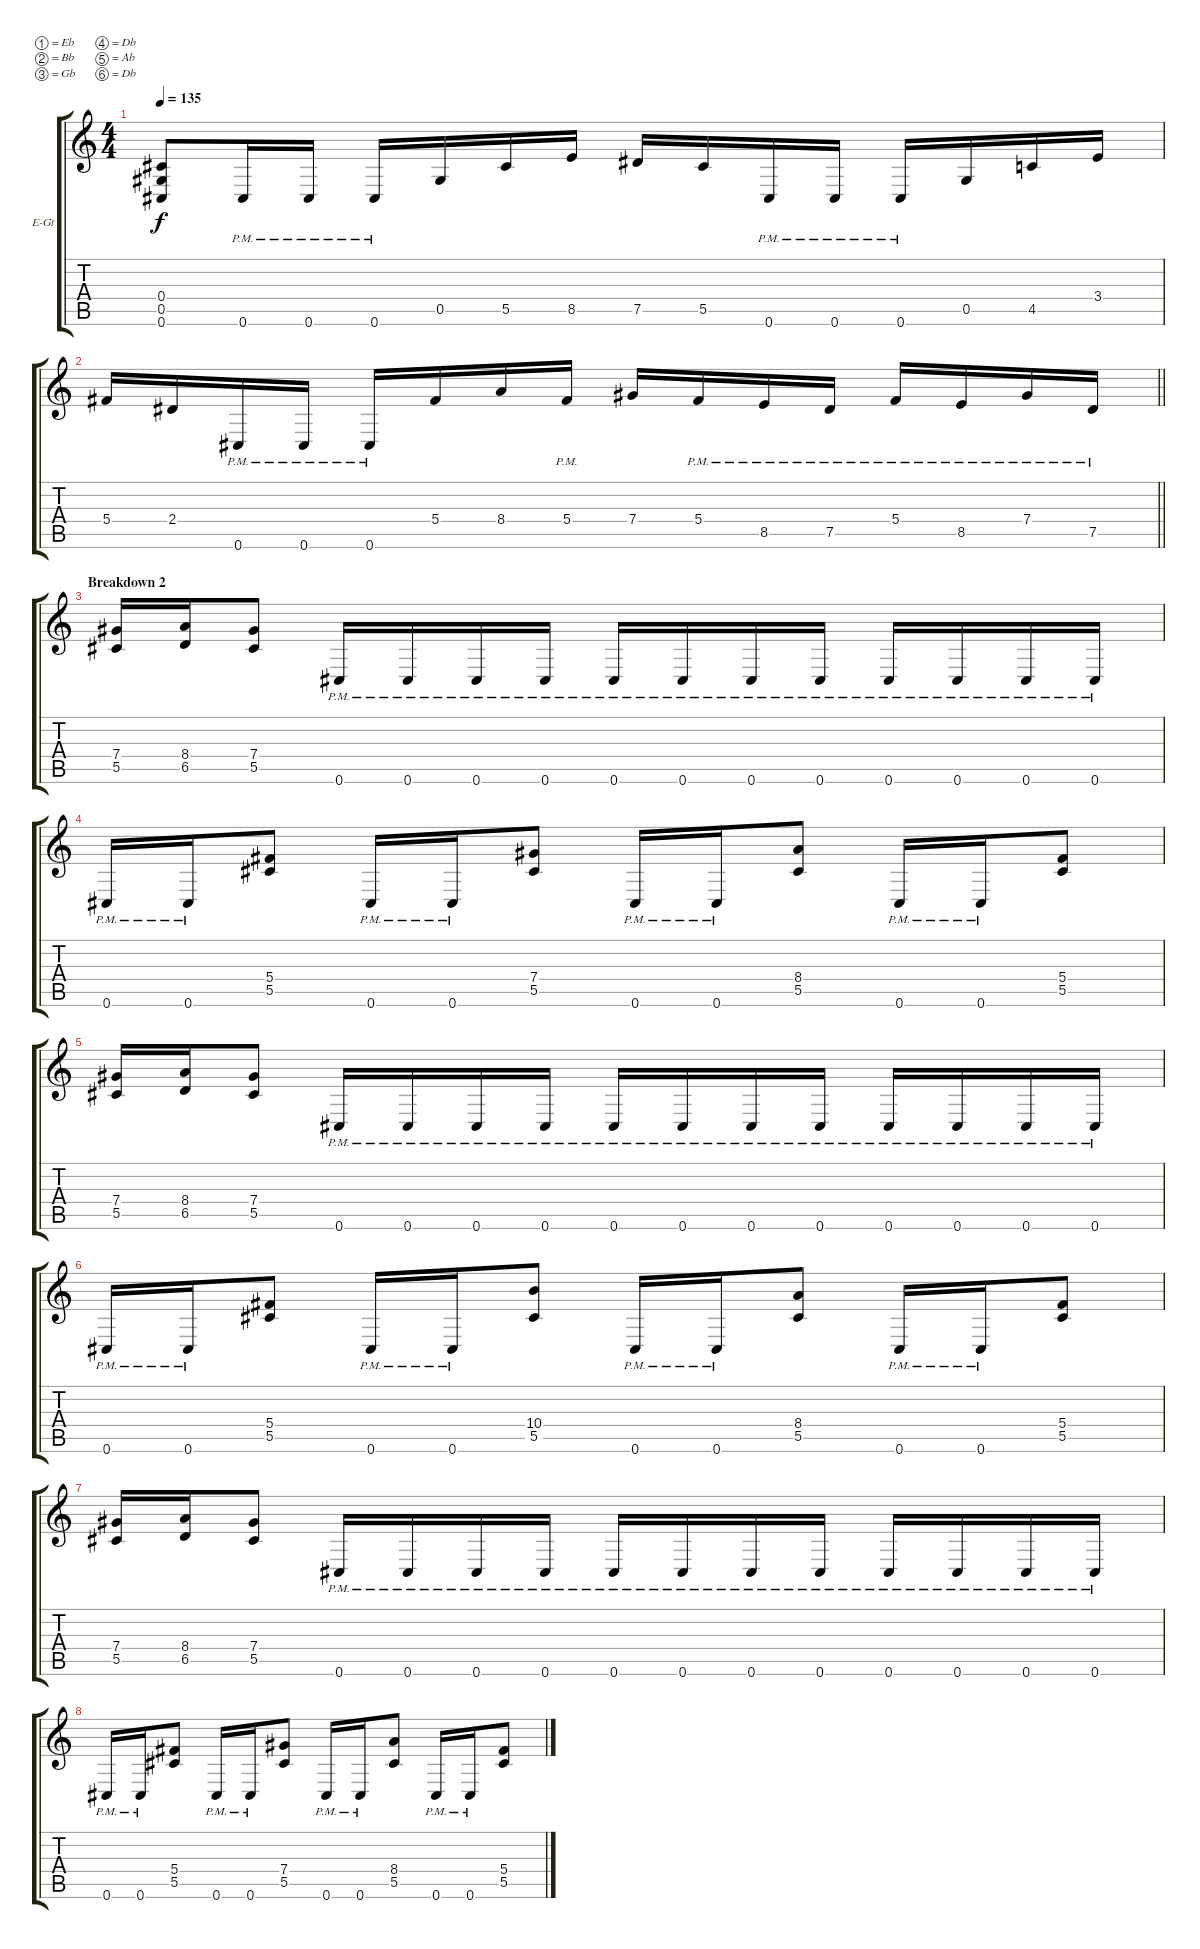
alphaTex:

\bracketExtendMode groupsimilarinstruments
\firstSystemTrackNameOrientation horizontal
\otherSystemsTrackNameOrientation horizontal
\track ("Lead Guitar" "E-Gt") {instrument distortionguitar}
\staff {score tabs}
\tuning (Eb4 Bb3 Gb3 Db3 Ab2 Db2)
\ts (4 4)
\tempo 135
\clef g2
\ks c
(0.4 0.5 0.6).8{dy f} 0.6{pm}.16 0.6{pm}.16 0.6{pm}.16 0.5.16 5.5.16 8.5.16 7.5.16 5.5.16 0.6{pm}.16 0.6{pm}.16 0.6{pm}.16 0.5.16 4.5.16 3.4.16 |
\barLineRight lightlight
5.4.16 2.4.16 0.6{pm}.16 0.6{pm}.16 0.6{pm}.16 5.4.16 8.4.16 5.4{pm}.16 7.4.16 5.4{pm}.16 8.5{pm}.16 7.5{pm}.16 5.4{pm}.16 8.5{pm}.16 7.4{pm}.16 7.5{pm}.16 |
\section ("" "Breakdown 2")
(7.4 5.5).16 (8.4 6.5).16 (7.4 5.5).8 0.6{pm}.16 0.6{pm}.16 0.6{pm}.16 0.6{pm}.16 0.6{pm}.16 0.6{pm}.16 0.6{pm}.16 0.6{pm}.16 0.6{pm}.16 0.6{pm}.16 0.6{pm}.16 0.6{pm}.16 |
0.6{pm}.16 0.6{pm}.16 (5.4 5.5).8 0.6{pm}.16 0.6{pm}.16 (7.4 5.5).8 0.6{pm}.16 0.6{pm}.16 (8.4 5.5).8 0.6{pm}.16 0.6{pm}.16 (5.4 5.5).8 |
(7.4 5.5).16 (8.4 6.5).16 (7.4 5.5).8 0.6{pm}.16 0.6{pm}.16 0.6{pm}.16 0.6{pm}.16 0.6{pm}.16 0.6{pm}.16 0.6{pm}.16 0.6{pm}.16 0.6{pm}.16 0.6{pm}.16 0.6{pm}.16 0.6{pm}.16 |
0.6{pm}.16 0.6{pm}.16 (5.4 5.5).8 0.6{pm}.16 0.6{pm}.16 (10.4 5.5).8 0.6{pm}.16 0.6{pm}.16 (8.4 5.5).8 0.6{pm}.16 0.6{pm}.16 (5.4 5.5).8 |
(7.4 5.5).16 (8.4 6.5).16 (7.4 5.5).8 0.6{pm}.16 0.6{pm}.16 0.6{pm}.16 0.6{pm}.16 0.6{pm}.16 0.6{pm}.16 0.6{pm}.16 0.6{pm}.16 0.6{pm}.16 0.6{pm}.16 0.6{pm}.16 0.6{pm}.16 |
0.6{pm}.16 0.6{pm}.16 (5.4 5.5).8 0.6{pm}.16 0.6{pm}.16 (7.4 5.5).8 0.6{pm}.16 0.6{pm}.16 (8.4 5.5).8 0.6{pm}.16 0.6{pm}.16 (5.4 5.5).8
